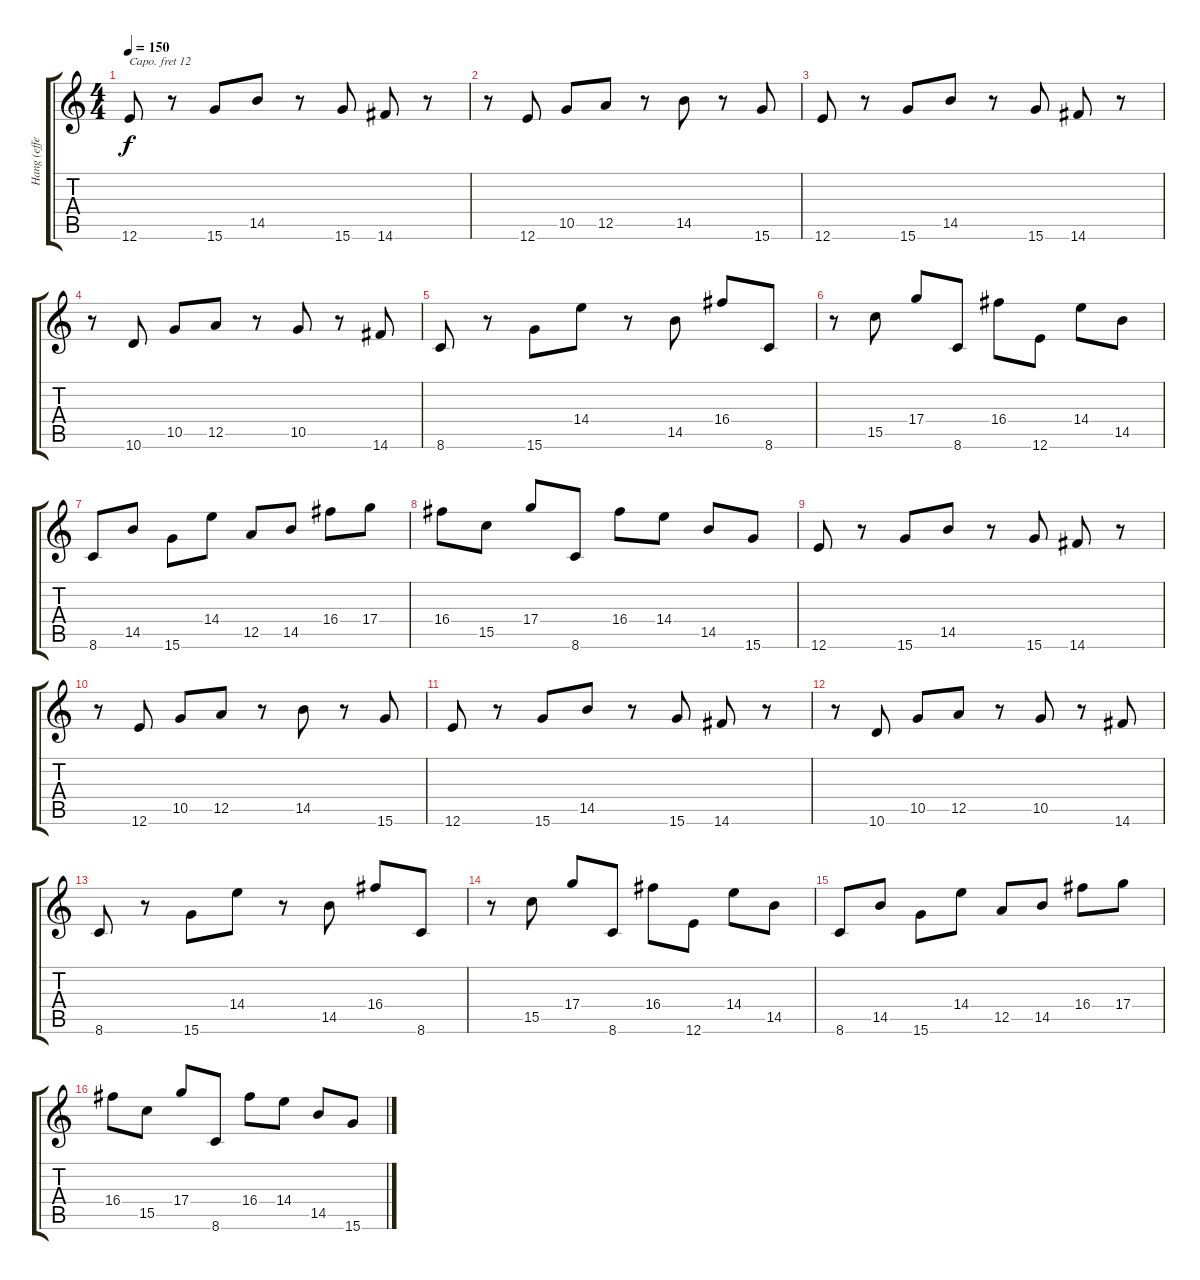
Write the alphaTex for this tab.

\track ("Hang (effect)" "Hang (effe") {instrument celesta}
\staff {score tabs}
\capo 12
\tuning (E4 B3 G3 D3 A2 E2) {hide}
\ts (4 4)
\tempo 150
\clef g2
\ks c
12.6.8{dy f instrument celesta} r.8 15.6.8 14.5.8 r.8 15.6.8 14.6.8 r.8 |
r.8 12.6.8 10.5.8 12.5.8 r.8 14.5.8 r.8 15.6.8 |
12.6.8 r.8 15.6.8 14.5.8 r.8 15.6.8 14.6.8 r.8 |
r.8 10.6.8 10.5.8 12.5.8 r.8 10.5.8 r.8 14.6.8 |
8.6.8 r.8 15.6.8 14.4.8 r.8 14.5.8 16.4.8 8.6.8 |
r.8 15.5.8 17.4.8 8.6.8 16.4.8 12.6.8 14.4.8 14.5.8 |
8.6.8 14.5.8 15.6.8 14.4.8 12.5.8 14.5.8 16.4.8 17.4.8 |
16.4.8 15.5.8 17.4.8 8.6.8 16.4.8 14.4.8 14.5.8 15.6.8 |
12.6.8 r.8 15.6.8 14.5.8 r.8 15.6.8 14.6.8 r.8 |
r.8 12.6.8 10.5.8 12.5.8 r.8 14.5.8 r.8 15.6.8 |
12.6.8 r.8 15.6.8 14.5.8 r.8 15.6.8 14.6.8 r.8 |
r.8 10.6.8 10.5.8 12.5.8 r.8 10.5.8 r.8 14.6.8 |
8.6.8 r.8 15.6.8 14.4.8 r.8 14.5.8 16.4.8 8.6.8 |
r.8 15.5.8 17.4.8 8.6.8 16.4.8 12.6.8 14.4.8 14.5.8 |
8.6.8 14.5.8 15.6.8 14.4.8 12.5.8 14.5.8 16.4.8 17.4.8 |
16.4.8 15.5.8 17.4.8 8.6.8 16.4.8 14.4.8 14.5.8 15.6.8
